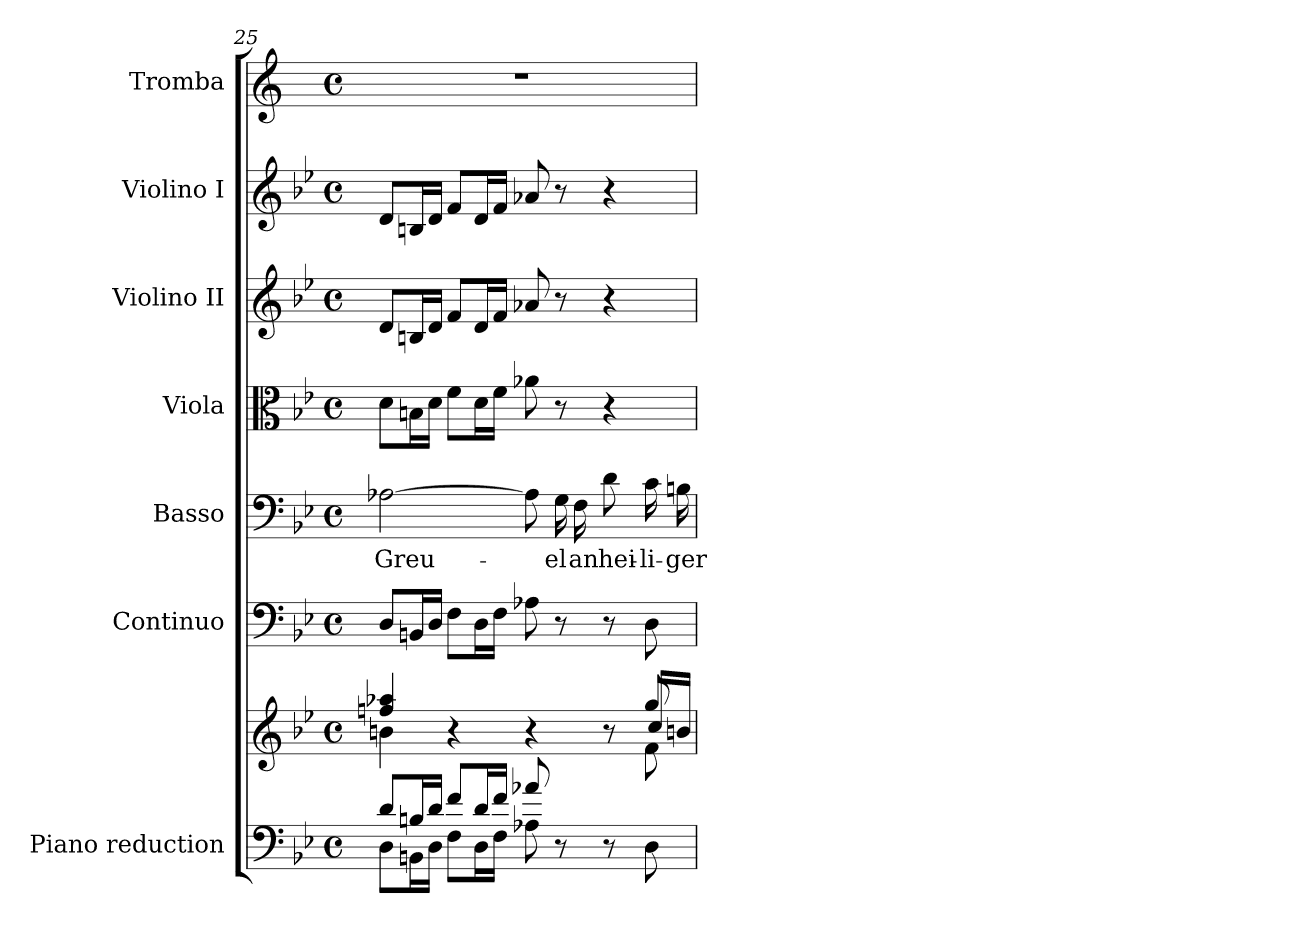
**kern	**kern	**kern	**kern	**text	**kern	**kern	**kern	**kern
*part7	*part7	*part6	*part5	*part5	*part4	*part3	*part2	*part1
*staff8	*staff7	*staff6	*staff5	*staff5	*staff4	*staff3	*staff2	*staff1
*I"Piano reduction	*	*I"Continuo	*I"Basso	*	*I"Viola	*I"Violino II	*I"Violino I	*I"Tromba
*I'Pno	*	*	*	*	*	*	*	*
*clefF4	*clefG2	*clefF4	*clefF4	*	*clefC3	*clefG2	*clefG2	*clefG2
*	*	*	*	*	*	*	*	*ITrd1c2
*k[b-e-]	*k[b-e-]	*k[b-e-]	*k[b-e-]	*	*k[b-e-]	*k[b-e-]	*k[b-e-]	*k[b-e-]
*M4/4	*M4/4	*M4/4	*M4/4	*	*M4/4	*M4/4	*M4/4	*M4/4
*met(c)	*met(c)	*met(c)	*met(c)	*	*met(c)	*met(c)	*met(c)	*met(c)
=25	=25	=25	=25	=25	=25	=25	=25	=25
*^	*^	*	*	*	*	*	*	*
*	*	*	*^	*	*	*	*	*	*	*
!	!	!	!	!	!	!	!LO:LY:b	!	!	!	!
8d/L	8D\L	4ffn/ 4aa-X/	4bn\	2..ryy	8D/L	[2A-X\	Greu-	8d\L	8d/L	8d/L	1r
16Bn/L	16BBn\L	.	.	.	16BBn/L	.	.	16Bn\L	16Bn/L	16Bn/L	.
16d/JJ	16D\JJ	.	.	.	16D/JJ	.	.	16d\JJ	16d/JJ	16d/JJ	.
8f/L	8F\L	4r	4ryy	.	8F\L	.	.	8f\L	8f/L	8f/L	.
16d/L	16D\L	.	.	.	16D\L	.	.	16d\L	16d/L	16d/L	.
16f/JJ	16F\JJ	.	.	.	16F\JJ	.	.	16f\JJ	16f/JJ	16f/JJ	.
8a-X/	8A-X\	4r	4ryy	.	8A-X\	8A-\]	.	8a-X\	8a-X/	8a-X/	.
!	!	!	!	!	!	!	!LO:LY:b	!	!	!	!
8r	8ryy	.	.	.	8r	16G\	el	8r	8r	8r	.
!	!	!	!	!	!	!	!LO:LY:b	!	!	!	!
.	.	.	.	.	.	16F\	an	.	.	.	.
!	!	!	!	!	!	!	!LO:LY:b	!	!	!	!
8r	8ryy	8r	8ryy	.	8r	8d\	hei-	4r	4r	4r	.
!	!	!	!	!	!	!	!LO:LY:b	!	!	!	!
8ryy	8D\	8gg/	8f\	16cc/LL	8D\	16c\	li-	.	.	.	.
!	!	!	!	!	!	!	!LO:LY:b	!	!	!	!
.	.	.	.	16bn/JJ	.	16Bn\	ger	.	.	.	.
*v	*v	*	*	*	*	*	*	*	*	*	*
*	*v	*v	*v	*	*	*	*	*	*	*
=	=	=	=	=	=	=	=	=
*-	*-	*-	*-	*-	*-	*-	*-	*-
